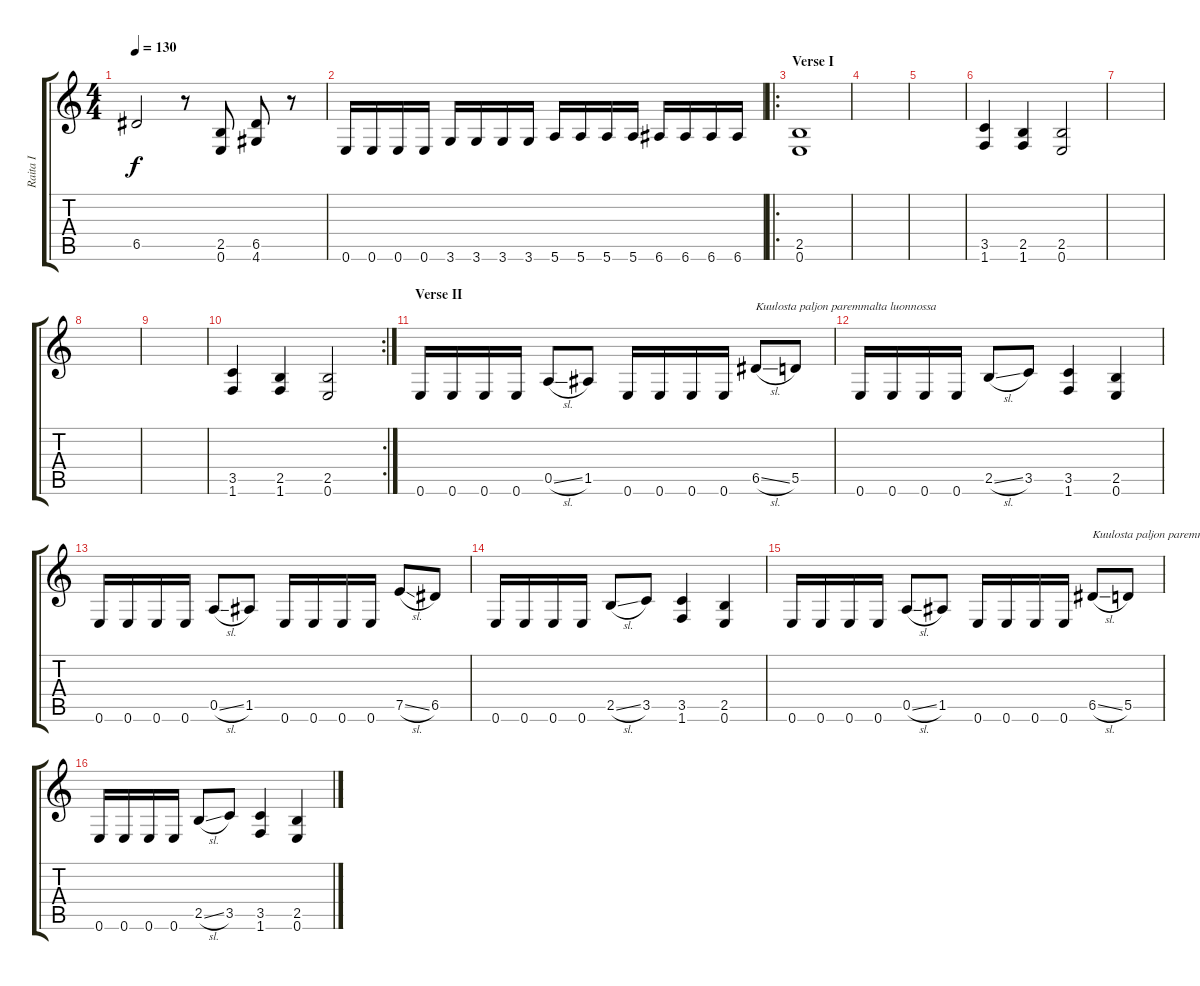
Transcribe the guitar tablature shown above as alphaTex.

\track ("Raita I" "Raita I") {instrument distortionguitar}
\staff {score tabs}
\tuning (E4 B3 G3 D3 A2 E2) {hide}
\ts (4 4)
\tempo 130
\clef g2
\ks c
6.5{t}.2{dy f} r.8 (2.5 0.6).8 (6.5 4.6).8 r.8 |
0.6.16 0.6.16 0.6.16 0.6.16 3.6.16 3.6.16 3.6.16 3.6.16 5.6.16 5.6.16 5.6.16 5.6.16 6.6.16 6.6.16 6.6.16 6.6.16 |
\ro
\section ("" "Verse I")
(2.5 0.6).1 |
|
|
(3.5 1.6).4 (2.5 1.6).4 (2.5 0.6).2 |
|
|
|
\rc 2
(3.5 1.6).4 (2.5 1.6).4 (2.5 0.6).2 |
\section ("" "Verse II")
0.6.16 0.6.16 0.6.16 0.6.16 0.5{sl}.8 1.5.8 0.6.16 0.6.16 0.6.16 0.6.16 6.5{sl}.8{txt "Kuulosta paljon paremmalta luonnossa"} 5.5.8 |
0.6.16 0.6.16 0.6.16 0.6.16 2.5{sl}.8 3.5.8 (3.5 1.6).4 (2.5 0.6).4 |
0.6.16 0.6.16 0.6.16 0.6.16 0.5{sl}.8 1.5.8 0.6.16 0.6.16 0.6.16 0.6.16 7.5{sl}.8 6.5.8 |
0.6.16 0.6.16 0.6.16 0.6.16 2.5{sl}.8 3.5.8 (3.5 1.6).4 (2.5 0.6).4 |
0.6.16 0.6.16 0.6.16 0.6.16 0.5{sl}.8 1.5.8 0.6.16 0.6.16 0.6.16 0.6.16 6.5{sl}.8{txt "Kuulosta paljon paremmalta luonnossa"} 5.5.8 |
0.6.16 0.6.16 0.6.16 0.6.16 2.5{sl}.8 3.5.8 (3.5 1.6).4 (2.5 0.6).4
